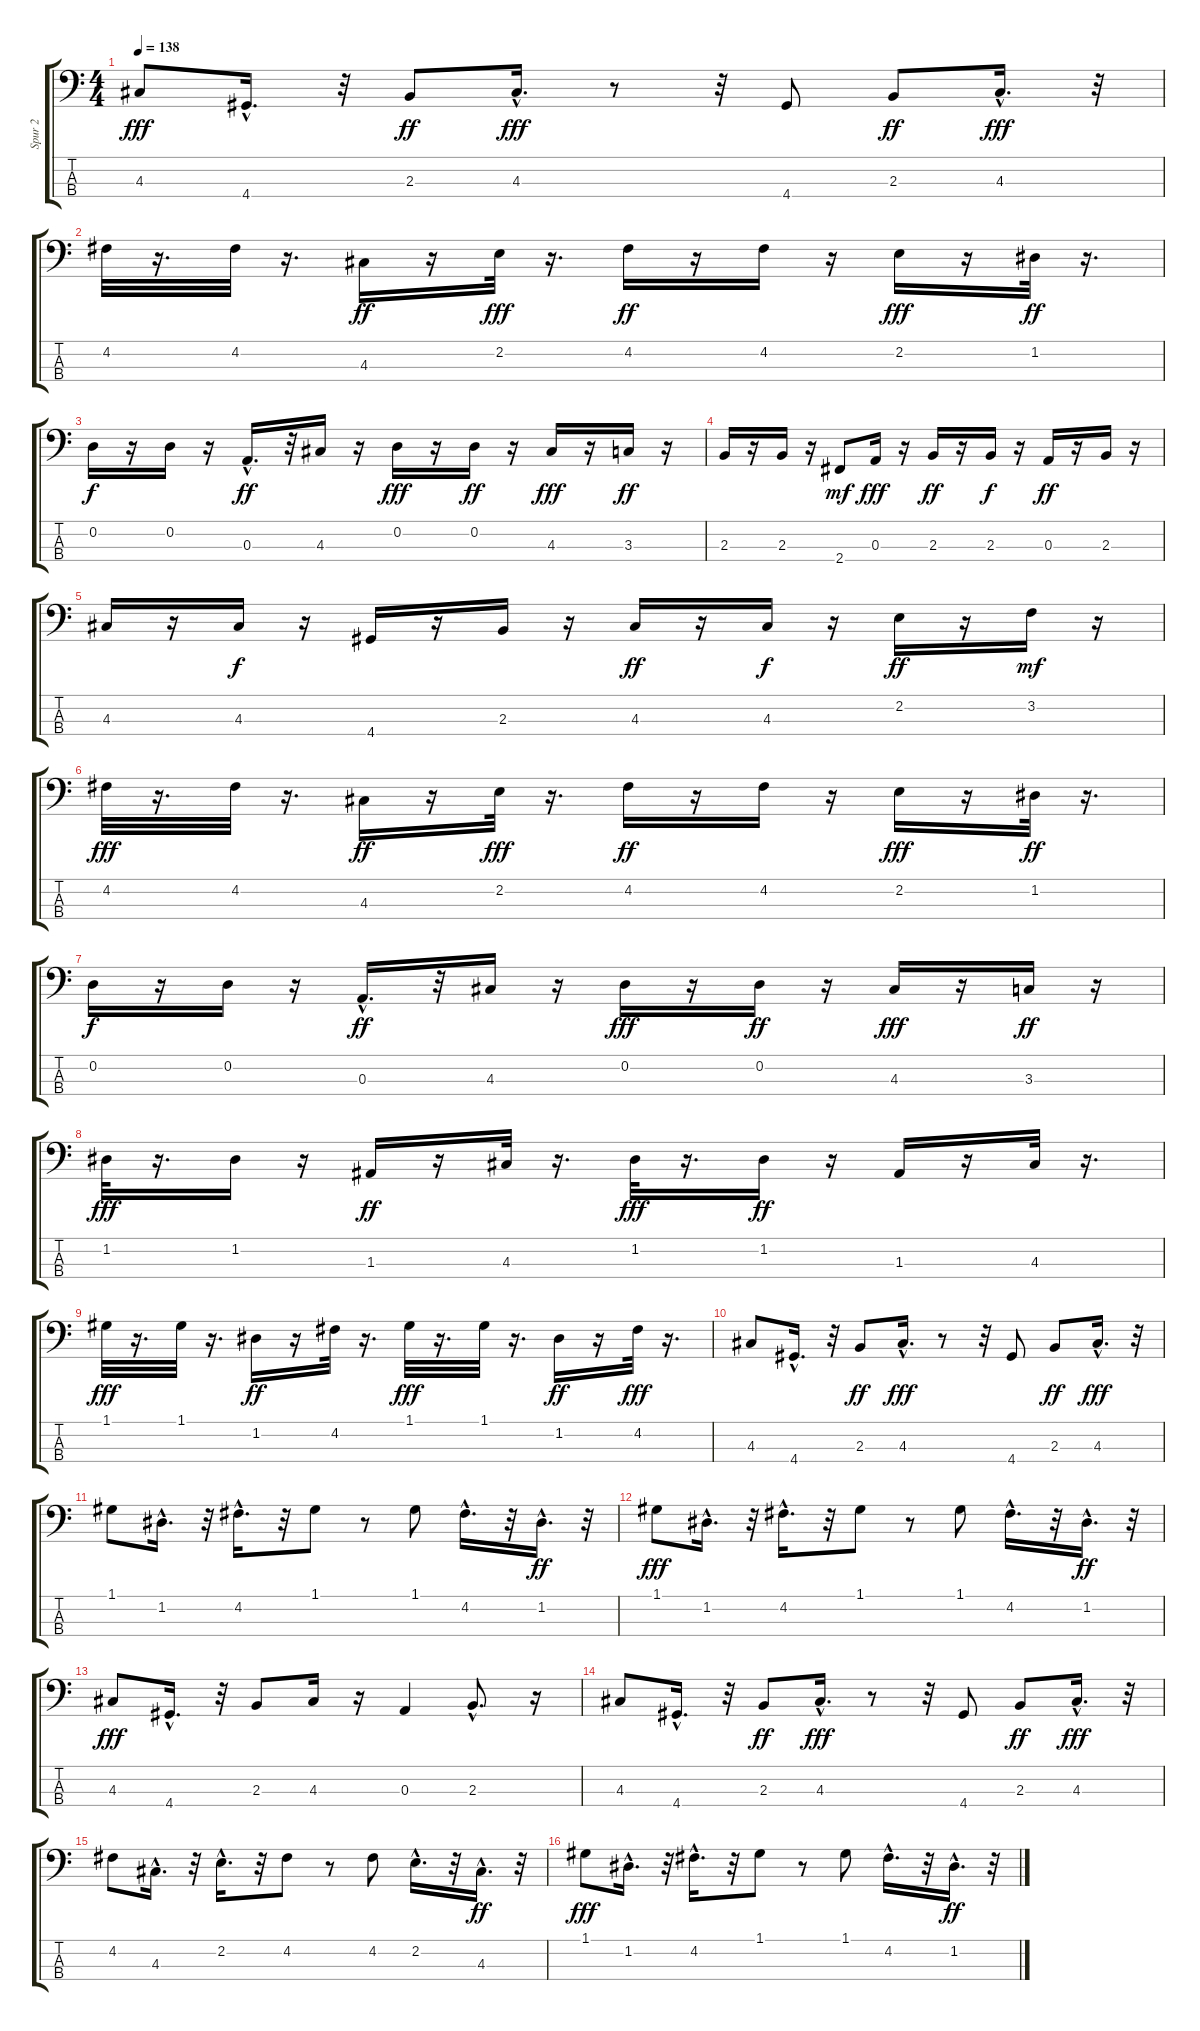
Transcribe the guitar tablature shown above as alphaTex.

\track ("Spur 2" "Spur 2") {instrument synthbass2}
\staff {score tabs}
\tuning (G2 D2 A1 E1) {hide}
\ts (4 4)
\tempo 138
\clef f4
\ks c
4.3.8{dy fff} 4.4{hac}.16{d} r.32 2.3.8{dy ff} 4.3{hac}.16{d dy fff} r.8 r.32 4.4.8 2.3.8{dy ff} 4.3{hac}.16{d dy fff} r.32 |
4.2.32 r.16{d} 4.2.32 r.16{d} 4.3.16{dy ff} r.16 2.2.32{dy fff} r.16{d} 4.2.16{dy ff} r.16 4.2.16 r.16 2.2.16{dy fff} r.16 1.2.32{dy ff} r.16{d} |
0.2.16{dy f} r.16 0.2.16 r.16 0.3{hac}.16{d dy ff} r.32 4.3.16 r.16 0.2.16{dy fff} r.16 0.2.16{dy ff} r.16 4.3.16{dy fff} r.16 3.3.16{dy ff} r.16 |
2.3.16 r.16 2.3.16 r.16 2.4.8{dy mf} 0.3.16{dy fff} r.16 2.3.16{dy ff} r.16 2.3.16{dy f} r.16 0.3.16{dy ff} r.16 2.3.16 r.16 |
4.3.16 r.16 4.3.16{dy f} r.16 4.4.16 r.16 2.3.16 r.16 4.3.16{dy ff} r.16 4.3.16{dy f} r.16 2.2.16{dy ff} r.16 3.2.16{dy mf} r.16 |
4.2.32{dy fff} r.16{d} 4.2.32 r.16{d} 4.3.16{dy ff} r.16 2.2.32{dy fff} r.16{d} 4.2.16{dy ff} r.16 4.2.16 r.16 2.2.16{dy fff} r.16 1.2.32{dy ff} r.16{d} |
0.2.16{dy f} r.16 0.2.16 r.16 0.3{hac}.16{d dy ff} r.32 4.3.16 r.16 0.2.16{dy fff} r.16 0.2.16{dy ff} r.16 4.3.16{dy fff} r.16 3.3.16{dy ff} r.16 |
1.2.32{dy fff} r.16{d} 1.2.16 r.16 1.3.16{dy ff} r.16 4.3.32 r.16{d} 1.2.32{dy fff} r.16{d} 1.2.16{dy ff} r.16 1.3.16 r.16 4.3.32 r.16{d} |
1.1.32{dy fff} r.16{d} 1.1.32 r.16{d} 1.2.16{dy ff} r.16 4.2.32 r.16{d} 1.1.32{dy fff} r.16{d} 1.1.32 r.16{d} 1.2.16{dy ff} r.16 4.2.32{dy fff} r.16{d} |
4.3.8 4.4{hac}.16{d} r.32 2.3.8{dy ff} 4.3{hac}.16{d dy fff} r.8 r.32 4.4.8 2.3.8{dy ff} 4.3{hac}.16{d dy fff} r.32 |
1.1.8 1.2{hac}.16{d} r.32 4.2{hac}.16{d} r.32 1.1.8 r.8 1.1.8 4.2{hac}.16{d} r.32 1.2{hac}.16{d dy ff} r.32 |
1.1.8{dy fff} 1.2{hac}.16{d} r.32 4.2{hac}.16{d} r.32 1.1.8 r.8 1.1.8 4.2{hac}.16{d} r.32 1.2{hac}.16{d dy ff} r.32 |
4.3.8{dy fff} 4.4{hac}.16{d} r.32 2.3.8 4.3.16 r.16 0.3.4 2.3{hac}.8{d} r.16 |
4.3.8 4.4{hac}.16{d} r.32 2.3.8{dy ff} 4.3{hac}.16{d dy fff} r.8 r.32 4.4.8 2.3.8{dy ff} 4.3{hac}.16{d dy fff} r.32 |
4.2.8 4.3{hac}.16{d} r.32 2.2{hac}.16{d} r.32 4.2.8 r.8 4.2.8 2.2{hac}.16{d} r.32 4.3{hac}.16{d dy ff} r.32 |
1.1.8{dy fff} 1.2{hac}.16{d} r.32 4.2{hac}.16{d} r.32 1.1.8 r.8 1.1.8 4.2{hac}.16{d} r.32 1.2{hac}.16{d dy ff} r.32
